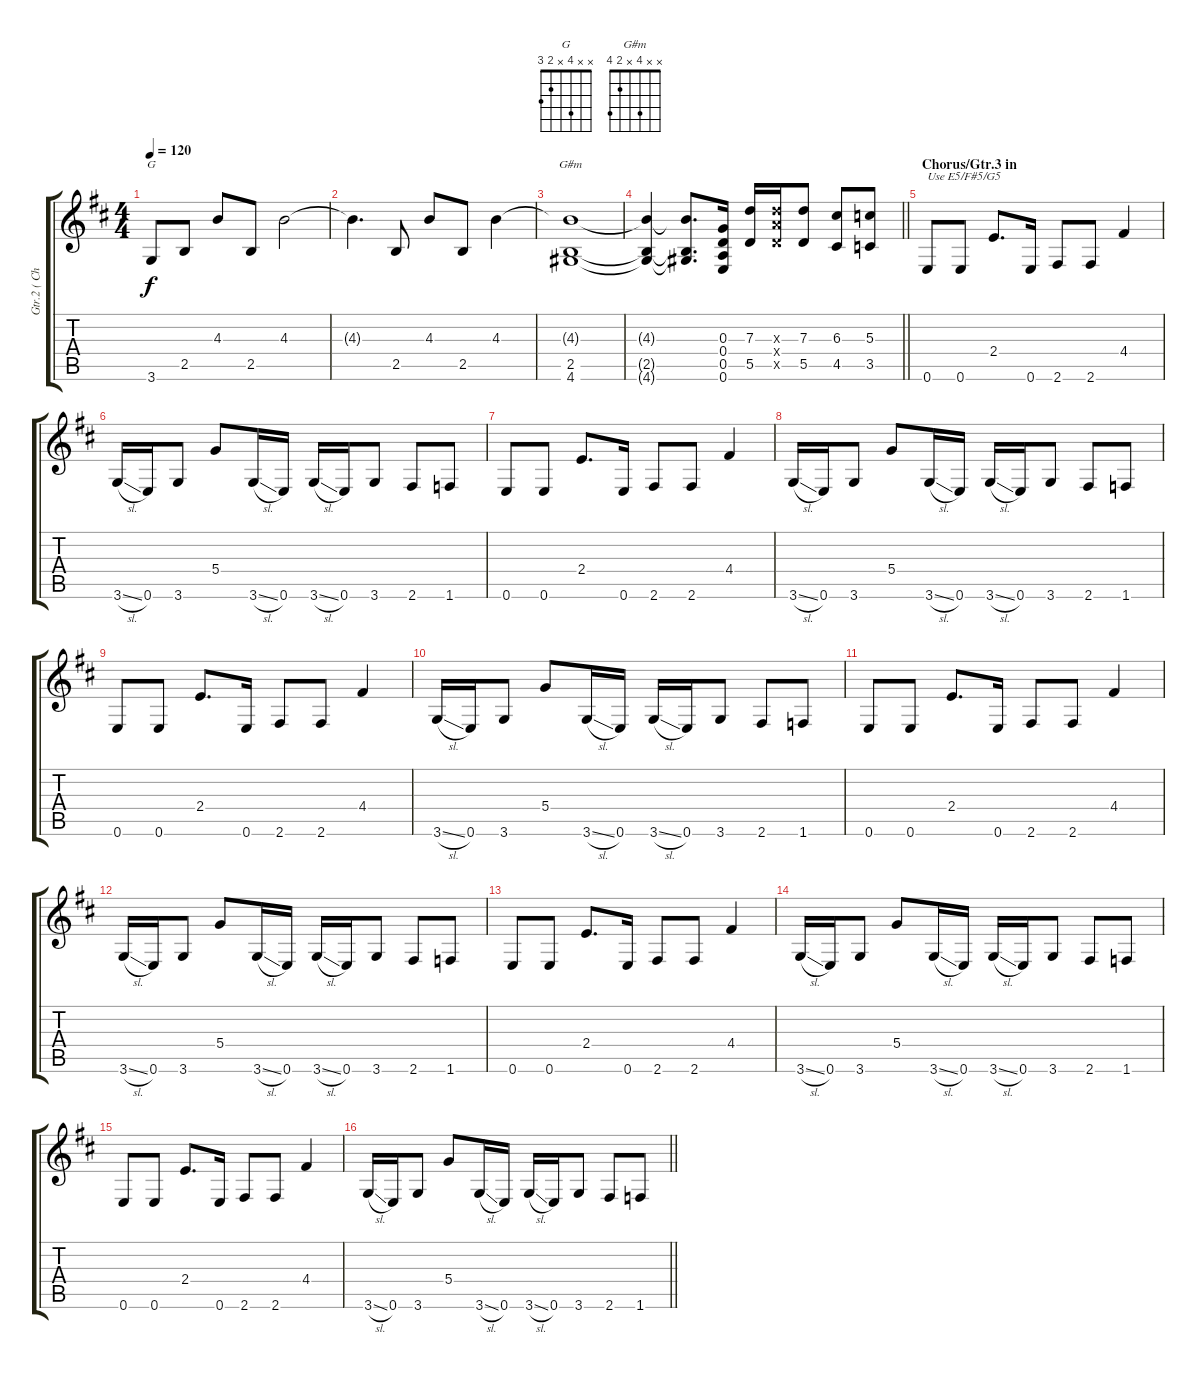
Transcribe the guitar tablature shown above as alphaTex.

\track ("Gtr.2 ( Chorus )" "Gtr.2 ( Ch") {instrument distortionguitar}
\staff {score tabs}
\tuning (E4 B3 G3 D3 A2 E2) {hide}
\chord ("G" x x 4 x 2 3)
\chord ("G#m" x x 4 x 2 4)
\ts (4 4)
\tempo 120
\clef g2
\ks d
3.6.8{ch "G" dy f} 2.5.8 4.3.8 2.5.8 4.3.2 |
4.3{t}.4{d} 2.5.8 4.3.8 2.5.8 4.3.4 |
(4.3{t} 2.5 4.6).1{ch "G#m"} |
\barLineRight lightlight
(4.3{t} 2.5{t} 4.6{t}).4 (4.3{t} 2.5{t} 4.6{t}).8{d} (0.3 0.4 0.5 0.6).16{volume 12} (7.3 5.5).16 (7.3{x} 7.4{x} 5.5{x}).16 (7.3 5.5).8 (6.3 4.5).8 (5.3 3.5).8 |
\section ("" "Chorus/Gtr.3 in")
0.6.8{txt "Use E5/F#5/G5"} 0.6.8 2.4.8{d} 0.6.16 2.6.8 2.6.8 4.4.4 |
3.6{sl}.16 0.6.16 3.6.8 5.4.8 3.6{sl}.16 0.6.16 3.6{sl}.16 0.6.16 3.6.8 2.6.8 1.6.8 |
0.6.8 0.6.8 2.4.8{d} 0.6.16 2.6.8 2.6.8 4.4.4 |
3.6{sl}.16 0.6.16 3.6.8 5.4.8 3.6{sl}.16 0.6.16 3.6{sl}.16 0.6.16 3.6.8 2.6.8 1.6.8 |
0.6.8 0.6.8 2.4.8{d} 0.6.16 2.6.8 2.6.8 4.4.4 |
3.6{sl}.16 0.6.16 3.6.8 5.4.8 3.6{sl}.16 0.6.16 3.6{sl}.16 0.6.16 3.6.8 2.6.8 1.6.8 |
0.6.8 0.6.8 2.4.8{d} 0.6.16 2.6.8 2.6.8 4.4.4 |
3.6{sl}.16 0.6.16 3.6.8 5.4.8 3.6{sl}.16 0.6.16 3.6{sl}.16 0.6.16 3.6.8 2.6.8 1.6.8 |
0.6.8 0.6.8 2.4.8{d} 0.6.16 2.6.8 2.6.8 4.4.4 |
3.6{sl}.16 0.6.16 3.6.8 5.4.8 3.6{sl}.16 0.6.16 3.6{sl}.16 0.6.16 3.6.8 2.6.8 1.6.8 |
0.6.8 0.6.8 2.4.8{d} 0.6.16 2.6.8 2.6.8 4.4.4 |
\barLineRight lightlight
3.6{sl}.16 0.6.16 3.6.8 5.4.8 3.6{sl}.16 0.6.16 3.6{sl}.16 0.6.16 3.6.8 2.6.8 1.6.8
